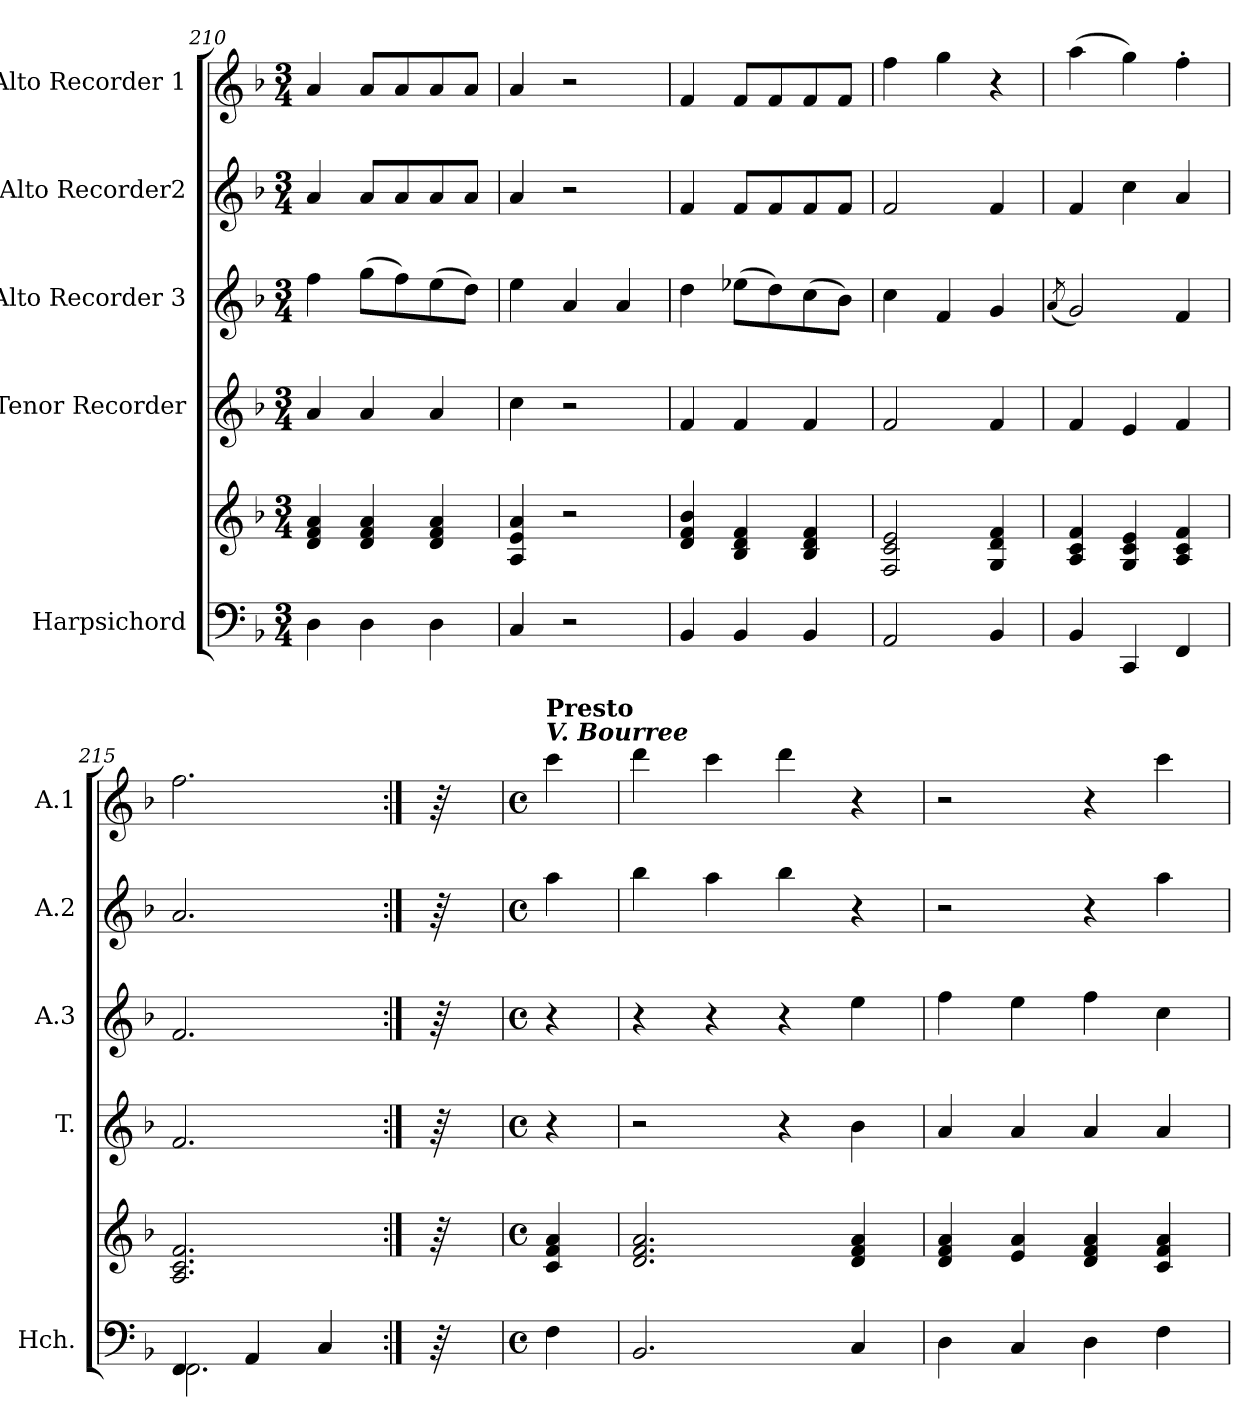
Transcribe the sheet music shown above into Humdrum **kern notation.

**kern	**kern	**kern	**kern	**kern	**kern
*part5	*part5	*part4	*part3	*part2	*part1
*staff6	*staff5	*staff4	*staff3	*staff2	*staff1
*I"Harpsichord	*	*I"Tenor Recorder	*I"Alto Recorder 3	*I"Alto Recorder2	*I"Alto Recorder 1
*I'Hch.	*	*I'T.	*I'A.3	*I'A.2	*I'A.1
*clefF4	*clefG2	*clefG2	*clefG2	*clefG2	*clefG2
*k[b-]	*k[b-]	*k[b-]	*k[b-]	*k[b-]	*k[b-]
*M3/4	*M3/4	*M3/4	*M3/4	*M3/4	*M3/4
=210	=210	=210	=210	=210	=210
4D\	4d/ 4f/ 4a/	4a/	4ff\	4a/	4a/
4D\	4d/ 4f/ 4a/	4a/	(8gg\L	8a/L	8a/L
.	.	.	8ff\)	8a/	8a/
4D\	4d/ 4f/ 4a/	4a/	(8ee\	8a/	8a/
.	.	.	8dd\J)	8a/J	8a/J
=211	=211	=211	=211	=211	=211
4C/	4A/ 4e/ 4a/	4cc\	4ee\	4a/	4a/
2r	2r	2r	4a/	2r	2r
.	.	.	4a/	.	.
=212	=212	=212	=212	=212	=212
4BB-/	4d/ 4f/ 4b-/	4f/	4dd\	4f/	4f/
4BB-/	4B-/ 4d/ 4f/	4f/	(8ee-X\L	8f/L	8f/L
.	.	.	8dd\)	8f/	8f/
4BB-/	4B-/ 4d/ 4f/	4f/	(8cc\	8f/	8f/
.	.	.	8b-\J)	8f/J	8f/J
=213	=213	=213	=213	=213	=213
2AA/	2F/ 2c/ 2e/	2f/	4cc\	2f/	4ff\
.	.	.	4f/	.	4gg\
4BB-/	4G/ 4d/ 4f/	4f/	4g/	4f/	4r
=214	=214	=214	=214	=214	=214
.	.	.	(8qa/	.	.
4BB-/	4A/ 4c/ 4f/	4f/	2g/)	4f/	(>4aa\
4CC/	4G/ 4c/ 4e/	4e/	.	4cc\	4gg\)
4FF/	4A/ 4c/ 4f/	4f/	4f/	4a/	4ff'\
=215	=215	=215	=215	=215	=215
*^	*	*	*	*	*
4FF/	2.FF\	2.A/ 2.c/ 2.f/	2.f/	2.f/	2.a/	2.ff\
4AA/	.	.	.	.	.	.
4C/	.	.	.	.	.	.
*v	*v	*	*	*	*	*
=215X2:|!	=215X2:|!	=215X2:|!	=215X2:|!	=215X2:|!	=215X2:|!
64r	64r	64r	64r	64r	64r
!!LO:PB:g=z
=215X3	=215X3	=215X3	=215X3	=215X3	=215X3
*M4/4	*M4/4	*M4/4	*M4/4	*M4/4	*M4/4
*met(c)	*met(c)	*met(c)	*met(c)	*met(c)	*met(c)
*	*	*	*	*	*MM184
!	!	!	!	!	!LO:TX:a:Bi:t=V. Bourree
!	!	!	!	!	!LO:TX:a:B:t=Presto
4F\	4c/ 4f/ 4a/	4r	4r	4aa\	4ccc\
=216	=216	=216	=216	=216	=216
2.BB-/	2.d/ 2.f/ 2.a/	2r	4r	4bb-\	4ddd\
.	.	.	4r	4aa\	4ccc\
.	.	4r	4r	4bb-\	4ddd\
4C/	4d/ 4f/ 4a/	4b-\	4ee\	4r	4r
=217	=217	=217	=217	=217	=217
4D\	4d/ 4f/ 4a/	4a/	4ff\	2r	2r
4C/	4e/ 4a/	4a/	4ee\	.	.
4D\	4d/ 4f/ 4a/	4a/	4ff\	4r	4r
4F\	4c/ 4f/ 4a/	4a/	4cc\	4aa\	4ccc\
=	=	=	=	=	=
*-	*-	*-	*-	*-	*-
